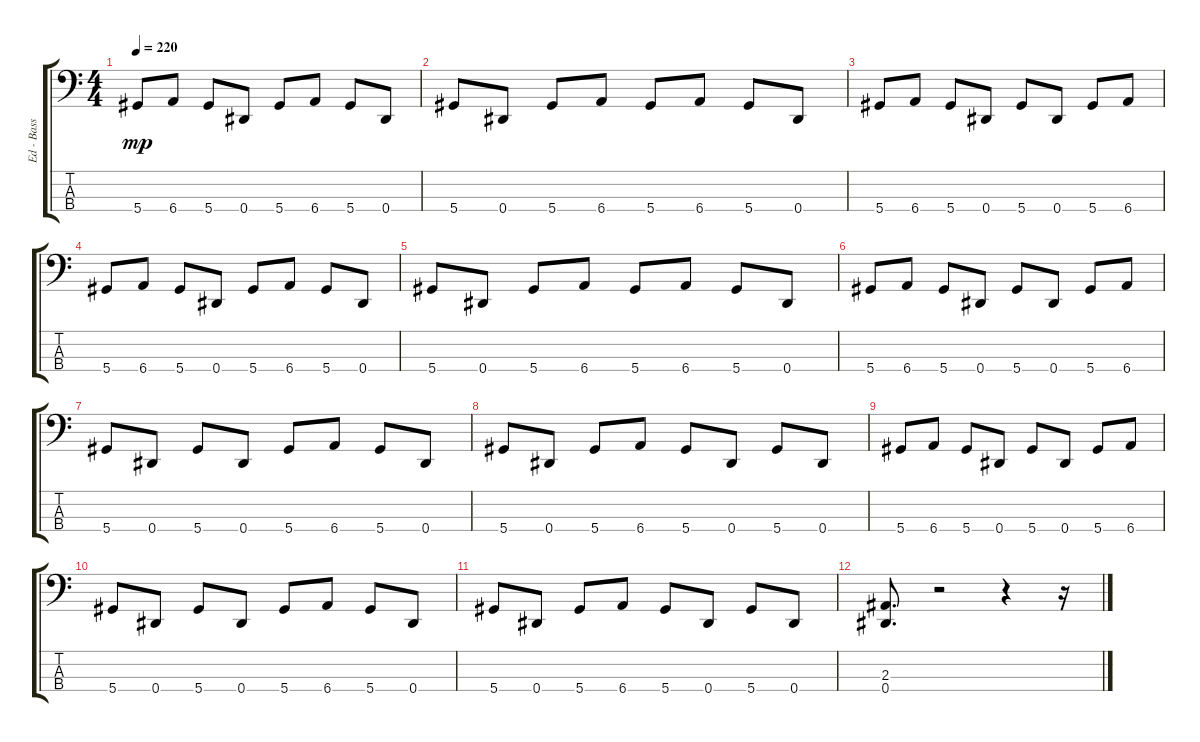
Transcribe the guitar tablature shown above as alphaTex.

\track ("Ed - Bass" "Ed - Bass") {instrument electricbasspick}
\staff {score tabs}
\tuning (Gb2 Db2 Ab1 Eb1) {hide}
\ts (4 4)
\tempo 220
\clef f4
\ks c
5.4.8{dy mp} 6.4.8 5.4.8 0.4.8 5.4.8 6.4.8 5.4.8 0.4.8 |
5.4.8 0.4.8 5.4.8 6.4.8 5.4.8 6.4.8 5.4.8 0.4.8 |
5.4.8 6.4.8 5.4.8 0.4.8 5.4.8 0.4.8 5.4.8 6.4.8 |
5.4.8 6.4.8 5.4.8 0.4.8 5.4.8 6.4.8 5.4.8 0.4.8 |
5.4.8 0.4.8 5.4.8 6.4.8 5.4.8 6.4.8 5.4.8 0.4.8 |
5.4.8 6.4.8 5.4.8 0.4.8 5.4.8 0.4.8 5.4.8 6.4.8 |
5.4.8 0.4.8 5.4.8 0.4.8 5.4.8 6.4.8 5.4.8 0.4.8 |
5.4.8 0.4.8 5.4.8 6.4.8 5.4.8 0.4.8 5.4.8 0.4.8 |
5.4.8 6.4.8 5.4.8 0.4.8 5.4.8 0.4.8 5.4.8 6.4.8 |
5.4.8 0.4.8 5.4.8 0.4.8 5.4.8 6.4.8 5.4.8 0.4.8 |
5.4.8 0.4.8 5.4.8 6.4.8 5.4.8 0.4.8 5.4.8 0.4.8 |
(2.3 0.4).8{d} r.2 r.4 r.16
